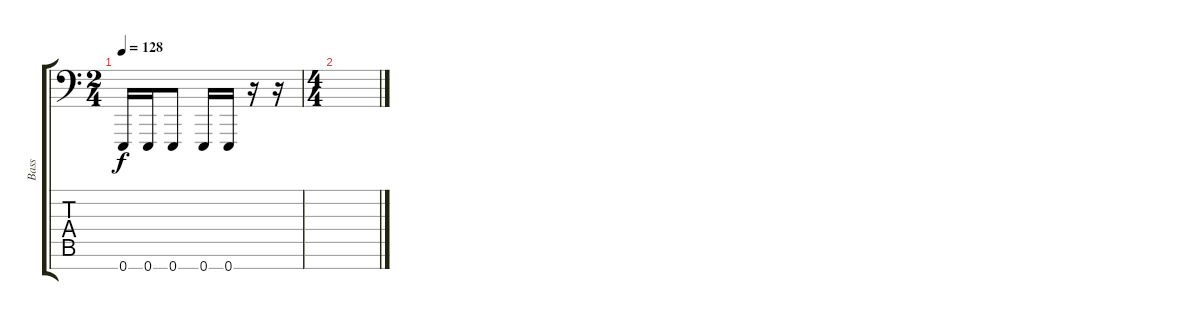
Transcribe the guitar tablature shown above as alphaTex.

\track ("Bass" "Bass") {instrument electricbassfinger}
\staff {score tabs}
\tuning (B2 Gb2 E2 B1 E1 B0 E0) {hide}
\ts (2 4)
\tempo 128
\clef f4
\ks c
0.7{t}.16{dy f} 0.7.16 0.7.8 0.7.16 0.7.16 r.16 r.16 |
\ts (4 4)
